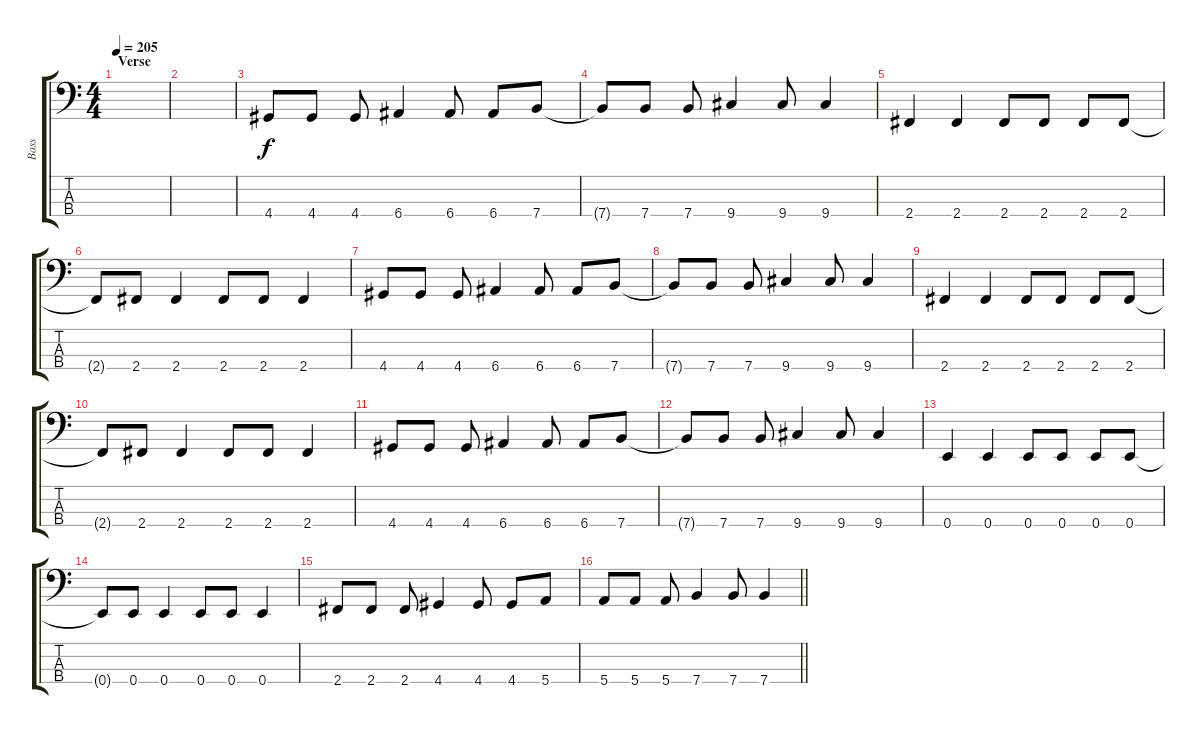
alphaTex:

\track ("Bass" "Bass") {instrument acousticguitarnylon}
\staff {score tabs}
\tuning (G2 D2 A1 E1) {hide}
\ts (4 4)
\section ("" "Verse")
\tempo 205
\clef f4
\ks c
|
|
4.4.8 4.4.8 4.4.8 6.4.4 6.4.8 6.4.8 7.4.8 |
7.4{t}.8 7.4.8 7.4.8 9.4.4 9.4.8 9.4.4 |
2.4.4 2.4.4 2.4.8 2.4.8 2.4.8 2.4.8 |
2.4{t}.8 2.4.8 2.4.4 2.4.8 2.4.8 2.4.4 |
4.4.8 4.4.8 4.4.8 6.4.4 6.4.8 6.4.8 7.4.8 |
7.4{t}.8 7.4.8 7.4.8 9.4.4 9.4.8 9.4.4 |
2.4.4 2.4.4 2.4.8 2.4.8 2.4.8 2.4.8 |
2.4{t}.8 2.4.8 2.4.4 2.4.8 2.4.8 2.4.4 |
4.4.8 4.4.8 4.4.8 6.4.4 6.4.8 6.4.8 7.4.8 |
7.4{t}.8 7.4.8 7.4.8 9.4.4 9.4.8 9.4.4 |
0.4.4 0.4.4 0.4.8 0.4.8 0.4.8 0.4.8 |
0.4{t}.8 0.4.8 0.4.4 0.4.8 0.4.8 0.4.4 |
2.4.8 2.4.8 2.4.8 4.4.4 4.4.8 4.4.8 5.4.8 |
\barLineRight lightlight
5.4.8 5.4.8 5.4.8 7.4.4 7.4.8 7.4.4
